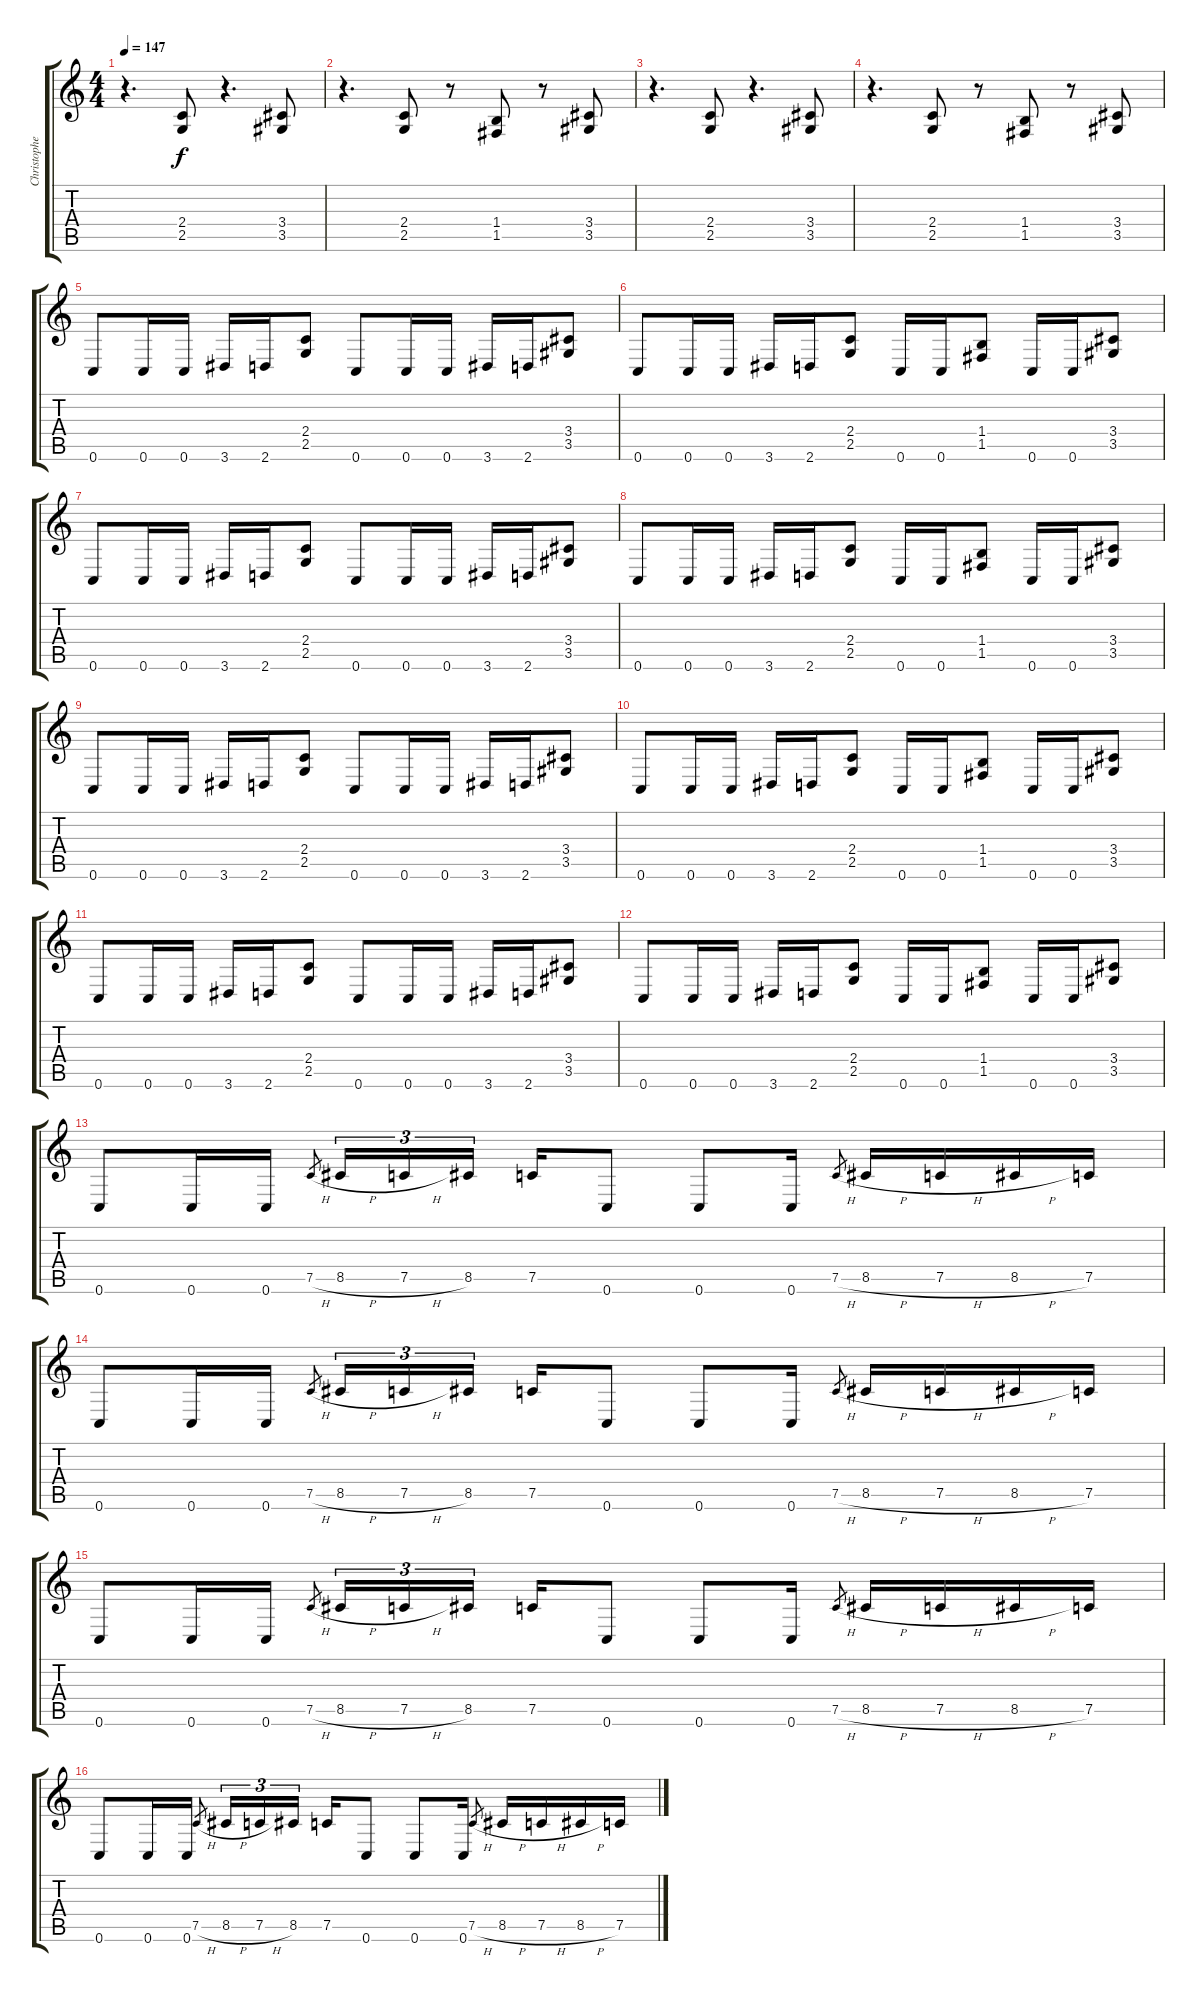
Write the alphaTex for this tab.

\track ("Christopher Amott" "Christophe") {instrument distortionguitar}
\staff {score tabs}
\tuning (C4 G3 Eb3 Bb2 F2 C2) {hide}
\ts (4 4)
\tempo 147
\clef g2
\ks c
r.4{d dy f instrument distortionguitar} (2.4 2.5).8 r.4{d} (3.4 3.5).8 |
r.4{d} (2.4 2.5).8 r.8 (1.4 1.5).8 r.8 (3.4 3.5).8 |
r.4{d} (2.4 2.5).8 r.4{d} (3.4 3.5).8 |
r.4{d} (2.4 2.5).8 r.8 (1.4 1.5).8 r.8 (3.4 3.5).8 |
0.6.8 0.6.16 0.6.16 3.6.16 2.6.16 (2.4 2.5).8 0.6.8 0.6.16 0.6.16 3.6.16 2.6.16 (3.4 3.5).8 |
0.6.8 0.6.16 0.6.16 3.6.16 2.6.16 (2.4 2.5).8 0.6.16 0.6.16 (1.4 1.5).8 0.6.16 0.6.16 (3.4 3.5).8 |
0.6.8 0.6.16 0.6.16 3.6.16 2.6.16 (2.4 2.5).8 0.6.8 0.6.16 0.6.16 3.6.16 2.6.16 (3.4 3.5).8 |
0.6.8 0.6.16 0.6.16 3.6.16 2.6.16 (2.4 2.5).8 0.6.16 0.6.16 (1.4 1.5).8 0.6.16 0.6.16 (3.4 3.5).8 |
0.6.8 0.6.16 0.6.16 3.6.16 2.6.16 (2.4 2.5).8 0.6.8 0.6.16 0.6.16 3.6.16 2.6.16 (3.4 3.5).8 |
0.6.8 0.6.16 0.6.16 3.6.16 2.6.16 (2.4 2.5).8 0.6.16 0.6.16 (1.4 1.5).8 0.6.16 0.6.16 (3.4 3.5).8 |
0.6.8 0.6.16 0.6.16 3.6.16 2.6.16 (2.4 2.5).8 0.6.8 0.6.16 0.6.16 3.6.16 2.6.16 (3.4 3.5).8 |
0.6.8 0.6.16 0.6.16 3.6.16 2.6.16 (2.4 2.5).8 0.6.16 0.6.16 (1.4 1.5).8 0.6.16 0.6.16 (3.4 3.5).8 |
0.6.8 0.6.16 0.6.16 7.5{h}.8{gr} 8.5{h}.16{tu (3 2)} 7.5{h}.16{tu (3 2)} 8.5.16{tu (3 2)} 7.5.16 0.6.8 0.6.8 0.6.16 7.5{h}.8{gr} 8.5{h}.16 7.5{h}.16 8.5{h}.16 7.5.16 |
0.6.8 0.6.16 0.6.16 7.5{h}.8{gr} 8.5{h}.16{tu (3 2)} 7.5{h}.16{tu (3 2)} 8.5.16{tu (3 2)} 7.5.16 0.6.8 0.6.8 0.6.16 7.5{h}.8{gr} 8.5{h}.16 7.5{h}.16 8.5{h}.16 7.5.16 |
0.6.8 0.6.16 0.6.16 7.5{h}.8{gr} 8.5{h}.16{tu (3 2)} 7.5{h}.16{tu (3 2)} 8.5.16{tu (3 2)} 7.5.16 0.6.8 0.6.8 0.6.16 7.5{h}.8{gr} 8.5{h}.16 7.5{h}.16 8.5{h}.16 7.5.16 |
0.6.8 0.6.16 0.6.16 7.5{h}.8{gr} 8.5{h}.16{tu (3 2)} 7.5{h}.16{tu (3 2)} 8.5.16{tu (3 2)} 7.5.16 0.6.8 0.6.8 0.6.16 7.5{h}.8{gr} 8.5{h}.16 7.5{h}.16 8.5{h}.16 7.5.16
